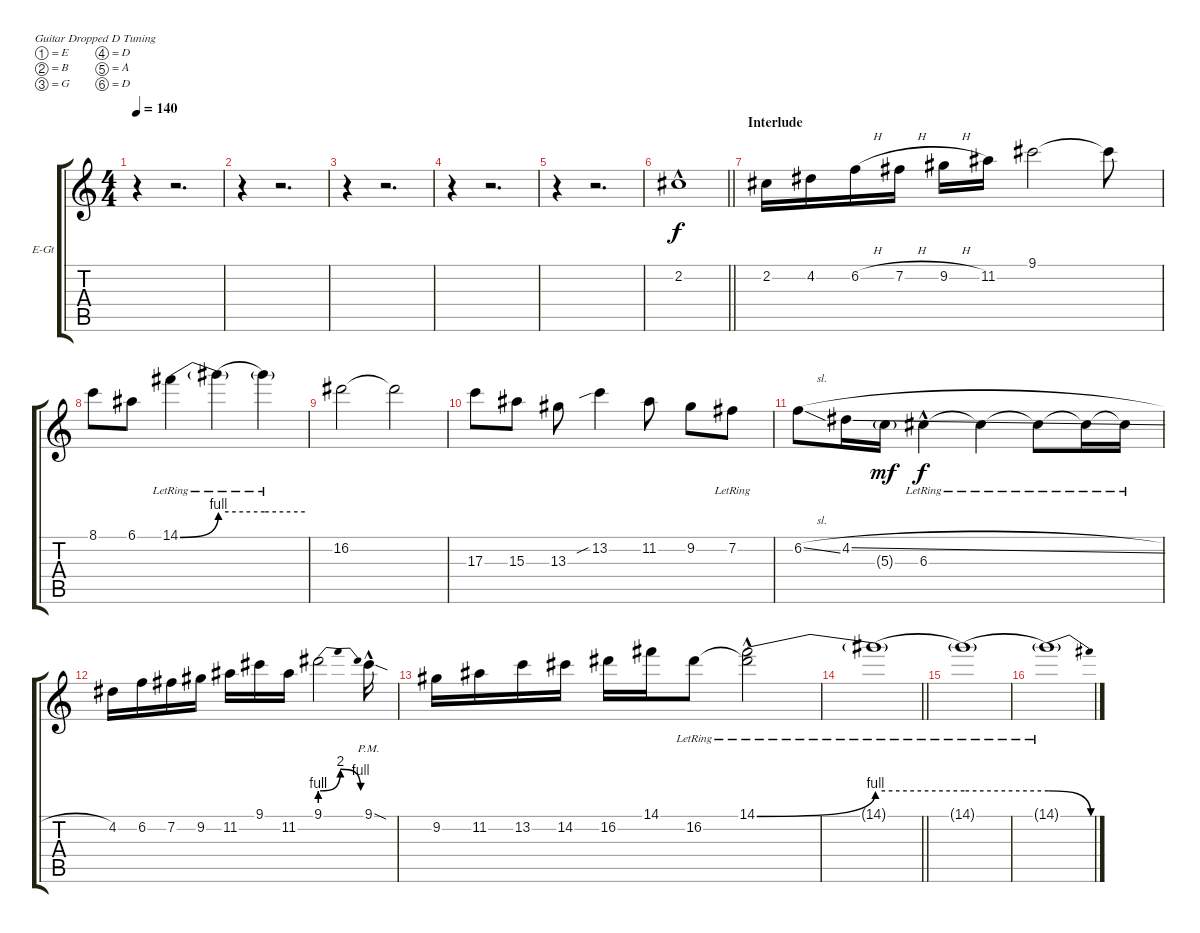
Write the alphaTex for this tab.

\bracketExtendMode groupsimilarinstruments
\firstSystemTrackNameOrientation horizontal
\otherSystemsTrackNameOrientation horizontal
\track ("Solo Guitar" "E-Gt") {instrument distortionguitar}
\staff {score tabs}
\tuning (E4 B3 G3 D3 A2 D2)
\ts (4 4)
\tempo 140
\clef g2
\scale
0.333333
\ks c
r.4{dy f} r.2{d} |
\scale
0.333333 r.4 r.2{d} |
\scale
0.333333 r.4 r.2{d} |
\scale
0.333333 r.4 r.2{d} |
\scale
0.333333 r.4 r.2{d} |
\scale
0.333333
\barLineRight lightlight
2.2{hac}.1 |
\section ("" "Interlude")
\scale
0.333333 2.2.16 4.2.16 6.2{h}.16 7.2{h}.16 9.2{h}.16 11.2.16 9.1.2 9.1{t}.8 |
\scale
0.333333 8.1.8 6.1.8 14.1{be (bend 0 0 60 4) lr}.4 14.1{be (hold 0 4 60 4) lr t}.4 14.1{be (hold 0 4 60 4) lr t}.4 |
\scale
0.333333 16.2.2 16.2{t}.2 |
\scale
0.333333 17.3.8 15.3.8 13.3.8 13.2{sib}.4 11.2.8 9.2.8 7.2{lr}.8 |
\scale
0.333333 6.2{sl}.8 4.2{sl}.16 5.3{g}.16{dy mf} 6.3{hac lr}.4{dy f} 6.3{lr t}.4 6.3{lr t}.8 6.3{lr t}.16 6.3{lr t}.16 |
\scale
0.333333 4.2.16 6.2.16 7.2.16 9.2.16 11.2.16 9.1.16 11.2.16 9.1{be (bendrelease 0 4 30 8 30 8 60 4)}.2 9.1{sod hac pm}.16 |
\scale
0.333333 9.2.16 11.2.16 13.2.16 14.2.16 16.2.16 14.1.16 16.2{lr}.8 (14.1{be (bend 0 0 60 4) hac lr} 16.2{lr t}).2 |
\scale
0.333333
\barLineRight lightlight
14.1{be (hold 0 4 60 4) lr t}.1 |
\scale
0.333333 14.1{be (hold 0 4 60 4) lr t}.1 |
\scale
0.333333 14.1{be (release 0 4 60 0) lr t}.1
